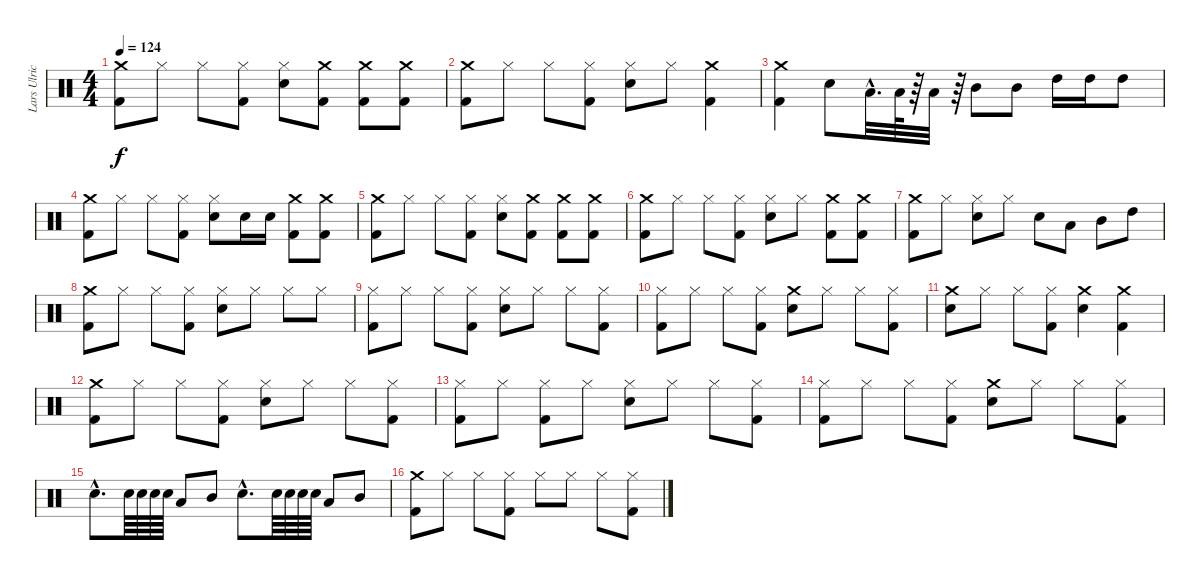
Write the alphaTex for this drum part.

\track ("Lars Ulrich" "Lars Ulric") {instrument percussion}
\staff {score}
\articulation defaults
\ts (4 4)
\tempo 124
\clef neutral
\ks c
("Kick (hit) 2" "Crash medium (hit)").8{dy f} "Hi-Hat (closed)".8 "Hi-Hat (closed)".8 ("Kick (hit) 2" "Hi-Hat (closed)").8 ("Snare (hit) 2" "Hi-Hat (closed)").8 ("Kick (hit) 2" "Crash medium (hit)").8 ("Kick (hit) 2" "Crash medium (hit)").8 ("Kick (hit) 2" "Crash medium (hit)").8 |
("Kick (hit) 2" "Crash medium (hit)").8 "Hi-Hat (closed)".8 "Hi-Hat (closed)".8 ("Kick (hit) 2" "Hi-Hat (closed)").8 ("Snare (hit) 2" "Hi-Hat (closed)").8 "Hi-Hat (closed)".8 ("Crash medium (hit)" "Kick (hit) 2").4 |
("Kick (hit) 2" "Crash medium (hit)").4 "Snare (hit) 2".8 "Low Tom (hit)"{hac}.32{d} "Low Tom (hit)".64 r.64 "Low Tom (hit)".32 r.64 "Mid Tom (hit)".8 "Mid Tom (hit)".8 "High Tom (hit)".16 "High Tom (hit)".16 "High Tom (hit)".8 |
("Kick (hit) 2" "Crash medium (hit)").8 "Hi-Hat (closed)".8 "Hi-Hat (closed)".8 ("Kick (hit) 2" "Hi-Hat (closed)").8 ("Snare (hit) 2" "Hi-Hat (closed)").8 "Snare (hit) 2".16 "Snare (hit) 2".16 ("Kick (hit) 2" "Crash medium (hit)").8 ("Kick (hit) 2" "Crash medium (hit)").8 |
("Crash medium (hit)" "Kick (hit) 2").8 "Hi-Hat (closed)".8 "Hi-Hat (closed)".8 ("Kick (hit) 2" "Hi-Hat (closed)").8 ("Snare (hit) 2" "Hi-Hat (closed)").8 ("Kick (hit) 2" "Crash medium (hit)").8 ("Kick (hit) 2" "Crash medium (hit)").8 ("Kick (hit) 2" "Crash medium (hit)").8 |
("Crash medium (hit)" "Kick (hit) 2").8 "Hi-Hat (closed)".8 "Hi-Hat (closed)".8 ("Kick (hit) 2" "Hi-Hat (closed)").8 ("Snare (hit) 2" "Hi-Hat (closed)").8 "Hi-Hat (closed)".8 ("Kick (hit) 2" "Crash medium (hit)").8 ("Kick (hit) 2" "Crash medium (hit)").8 |
("Kick (hit) 2" "Crash medium (hit)").8 "Hi-Hat (closed)".8 ("Snare (hit) 2" "Hi-Hat (closed)").8 "Hi-Hat (closed)".8 "Snare (hit) 2".8 "Low Tom (hit)".8 "Mid Tom (hit)".8 "High Tom (hit)".8 |
("Crash medium (hit)" "Kick (hit) 2").8 "Hi-Hat (closed)".8 "Hi-Hat (closed)".8 ("Kick (hit) 2" "Hi-Hat (closed)").8 ("Snare (hit) 2" "Hi-Hat (closed)").8 "Hi-Hat (closed)".8 "Hi-Hat (closed)".8 "Hi-Hat (closed)".8 |
("Hi-Hat (closed)" "Kick (hit) 2").8 "Hi-Hat (closed)".8 "Hi-Hat (closed)".8 ("Kick (hit) 2" "Hi-Hat (closed)").8 ("Hi-Hat (closed)" "Snare (hit) 2").8 "Hi-Hat (closed)".8 "Hi-Hat (closed)".8 ("Kick (hit) 2" "Hi-Hat (closed)").8 |
("Hi-Hat (closed)" "Kick (hit) 2").8 "Hi-Hat (closed)".8 "Hi-Hat (closed)".8 ("Kick (hit) 2" "Hi-Hat (closed)").8 ("Crash medium (hit)" "Snare (hit) 2").8 "Hi-Hat (closed)".8 "Hi-Hat (closed)".8 ("Kick (hit) 2" "Hi-Hat (closed)").8 |
("Snare (hit) 2" "Crash medium (hit)").8 "Hi-Hat (closed)".8 "Hi-Hat (closed)".8 ("Kick (hit) 2" "Hi-Hat (closed)").8 ("Snare (hit) 2" "Crash medium (hit)").4 ("Crash medium (hit)" "Kick (hit) 2").4 |
("Crash medium (hit)" "Kick (hit) 2").8 "Hi-Hat (closed)".8 "Hi-Hat (closed)".8 ("Kick (hit) 2" "Hi-Hat (closed)").8 ("Snare (hit) 2" "Hi-Hat (closed)").8 "Hi-Hat (closed)".8 "Hi-Hat (closed)".8 ("Kick (hit) 2" "Hi-Hat (closed)").8 |
("Kick (hit) 2" "Hi-Hat (closed)").8 "Hi-Hat (closed)".8 ("Kick (hit) 2" "Hi-Hat (closed)").8 "Hi-Hat (closed)".8 ("Snare (hit) 2" "Hi-Hat (closed)").8 "Hi-Hat (closed)".8 "Hi-Hat (closed)".8 ("Kick (hit) 2" "Hi-Hat (closed)").8 |
("Kick (hit) 2" "Hi-Hat (closed)").8 "Hi-Hat (closed)".8 "Hi-Hat (closed)".8 ("Kick (hit) 2" "Hi-Hat (closed)").8 ("Snare (hit) 2" "Crash medium (hit)").8 "Hi-Hat (closed)".8 "Hi-Hat (closed)".8 ("Kick (hit) 2" "Hi-Hat (closed)").8 |
"Snare (hit) 2"{hac}.8{d} "Snare (hit) 2".64 "Snare (hit) 2".64 "Snare (hit) 2".64 "Snare (hit) 2".64 "Low Tom (hit)".8 "Mid Tom (hit)".8 "Snare (hit) 2"{hac}.8{d} "Snare (hit) 2".64 "Snare (hit) 2".64 "Snare (hit) 2".64 "Snare (hit) 2".64 "Low Tom (hit)".8 "Mid Tom (hit)".8 |
("Kick (hit) 2" "Crash medium (hit)").8 "Hi-Hat (closed)".8 "Hi-Hat (closed)".8 ("Kick (hit) 2" "Hi-Hat (closed)").8 "Hi-Hat (closed)".8 "Hi-Hat (closed)".8 "Hi-Hat (closed)".8 ("Kick (hit) 2" "Hi-Hat (closed)").8
